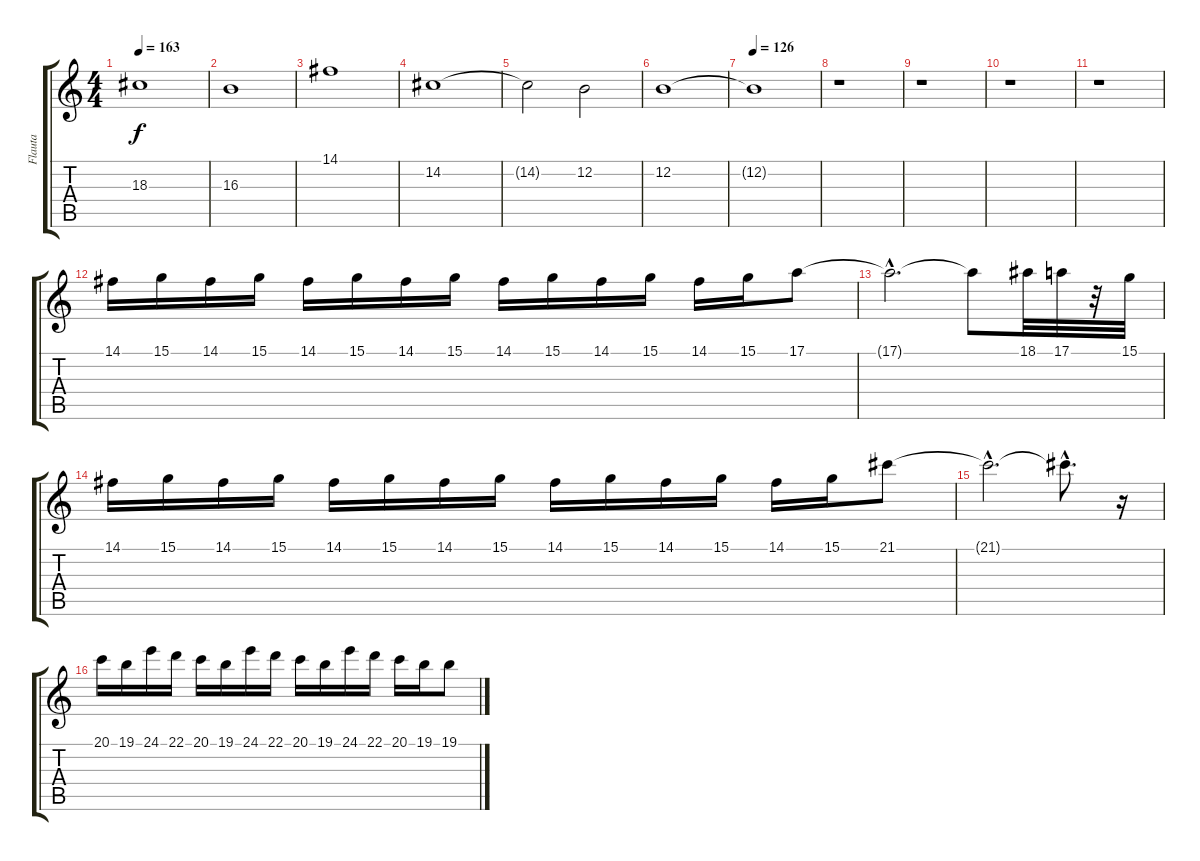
\track ("Flauta" "Flauta") {instrument flute}
\staff {score tabs}
\tuning (E4 B3 G3 D3 A2 E2) {hide}
\ts (4 4)
\tempo 163
\clef g2
\ks c
18.3.1{dy f} |
16.3.1 |
14.1.1 |
14.2.1 |
14.2{t}.2 12.2.2 |
12.2.1 |
\tempo 126
12.2{t}.1 |
r.1 |
r.1 |
r.1 |
r.1 |
14.1.16 15.1.16 14.1.16 15.1.16 14.1.16 15.1.16 14.1.16 15.1.16 14.1.16 15.1.16 14.1.16 15.1.16 14.1.16 15.1.16 17.1.8 |
17.1{hac t}.2{d} 17.1{t}.8 18.1.32 17.1.32 r.32 15.1.32 |
14.1.16 15.1.16 14.1.16 15.1.16 14.1.16 15.1.16 14.1.16 15.1.16 14.1.16 15.1.16 14.1.16 15.1.16 14.1.16 15.1.16 21.1.8 |
21.1{hac t}.2{d} 21.1{hac t}.8{d} r.16 |
20.1.16 19.1.16 24.1.16 22.1.16 20.1.16 19.1.16 24.1.16 22.1.16 20.1.16 19.1.16 24.1.16 22.1.16 20.1.16 19.1.16 19.1.8
